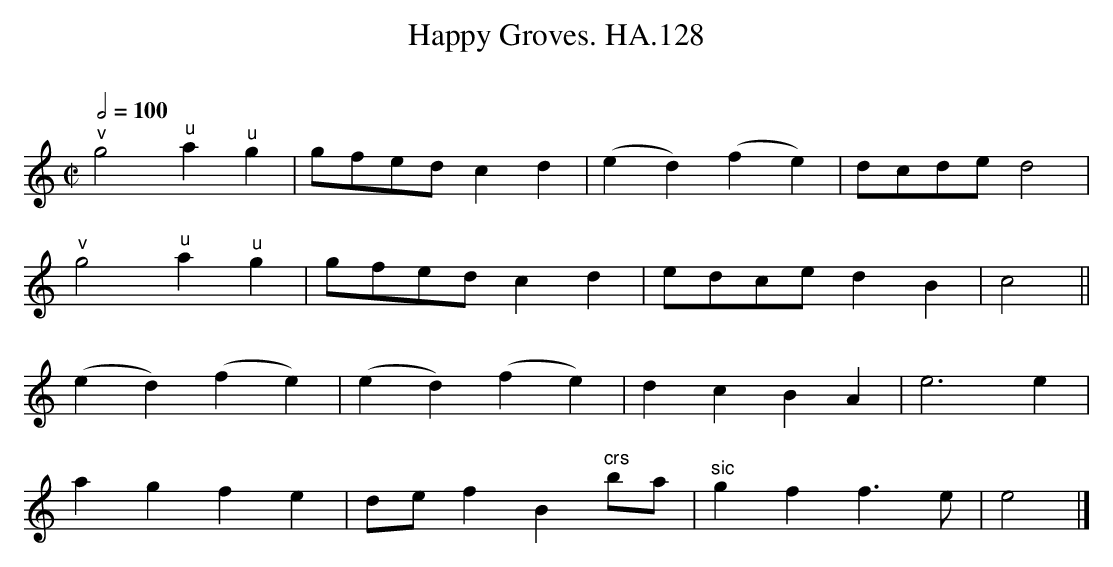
X:1
T:Happy Groves. HA.128
M:C|
L:1/4
Q:1/2=100
O:
K:C
"^v"g2"^u"a"^u"g|g/f/e/d/ cd|(ed) (fe)|d/c/d/e/ d2|
"^v"g2"^u"a"^u"g|g/f/e/d/ cd|e/d/c/e/ dB|c2||
(ed)(fe)|(ed)(fe)|dcBA|e3e|
agfe|d/e/f B"^crs"b/a/|"^sic"gff>e|e2|]
